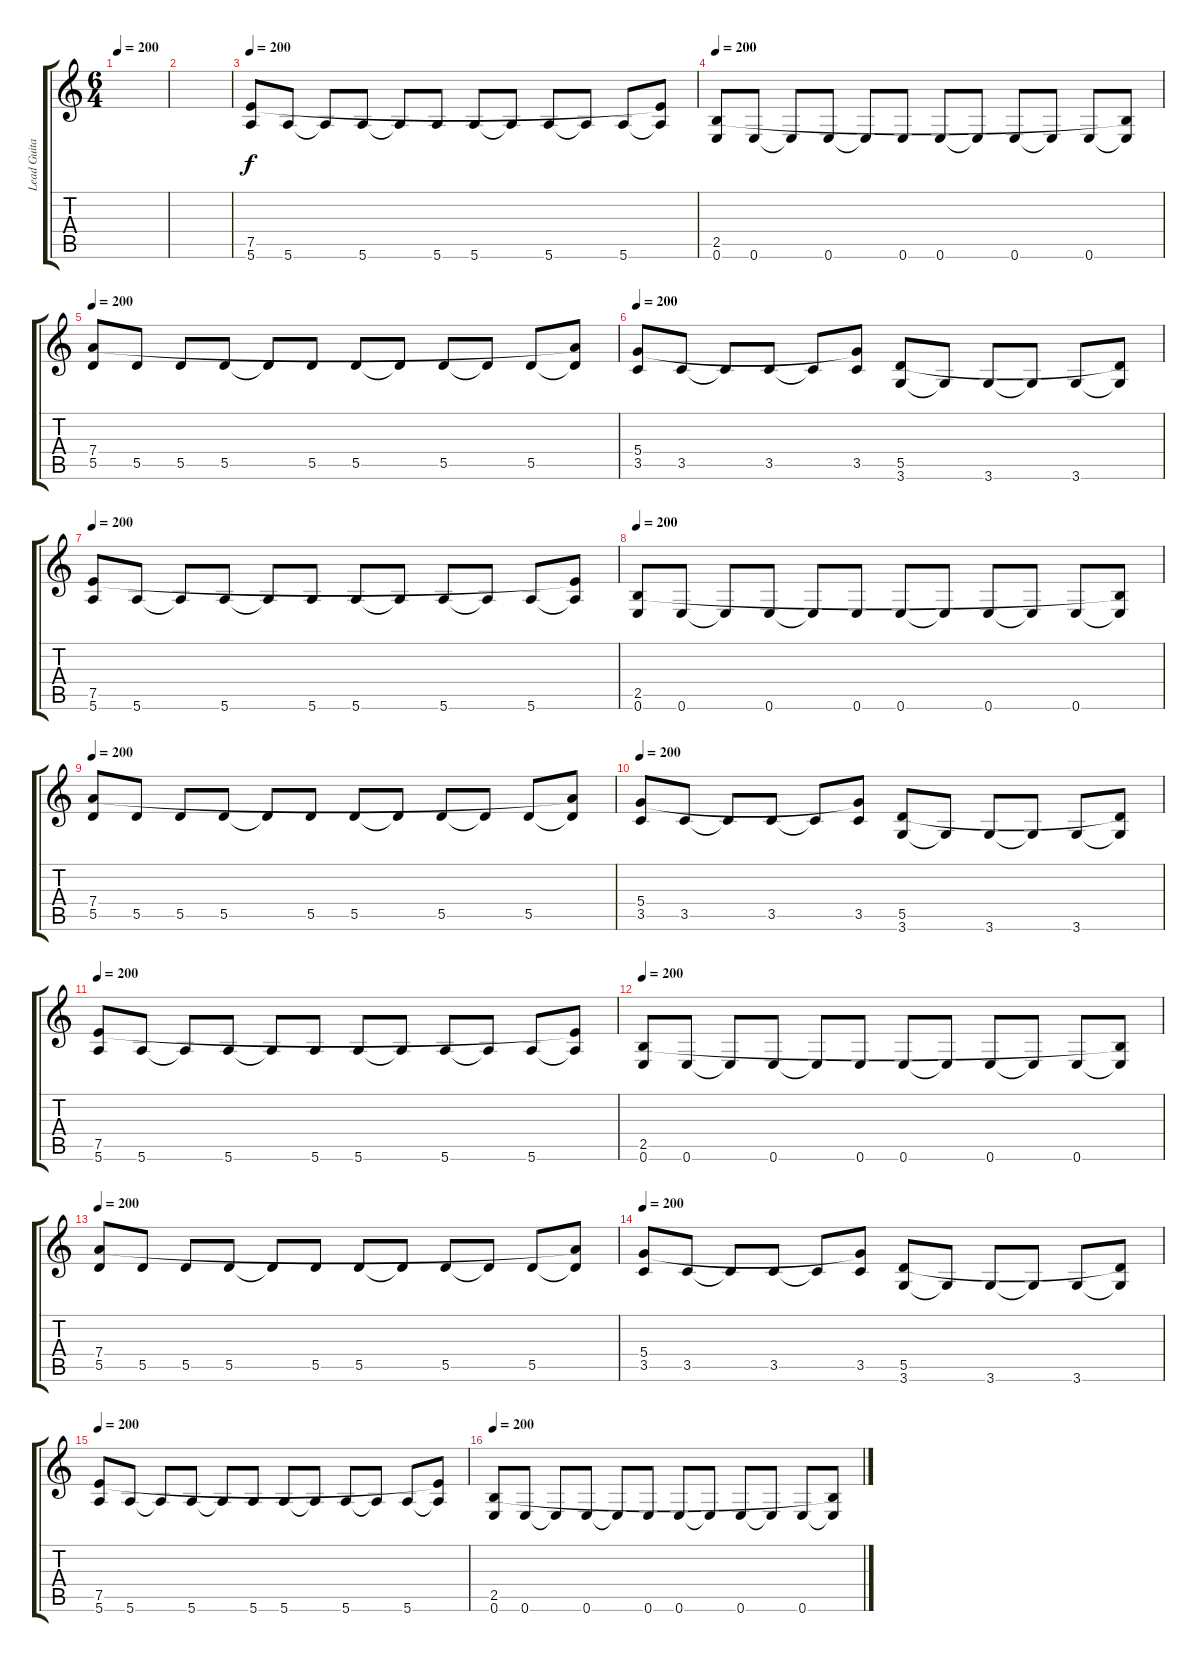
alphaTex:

\track ("Lead Guitar" "Lead Guita") {instrument distortionguitar}
\staff {score tabs}
\tuning (E4 B3 G3 D3 A2 E2) {hide}
\ts (6 4)
\tempo 200
\clef g2
\ks c
|
|
\tempo 200
(7.5 5.6).8 5.6.8 5.6{t}.8 5.6.8 5.6{t}.8 5.6.8 5.6.8 5.6{t}.8 5.6.8 5.6{t}.8 5.6.8 (7.5{t} 5.6{t}).8 |
\tempo 200
(2.5 0.6).8 0.6.8 0.6{t}.8 0.6.8 0.6{t}.8 0.6.8 0.6.8 0.6{t}.8 0.6.8 0.6{t}.8 0.6.8 (2.5{t} 0.6{t}).8 |
\tempo 200
(7.4 5.5).8 5.5.8 5.5.8 5.5.8 5.5{t}.8 5.5.8 5.5.8 5.5{t}.8 5.5.8 5.5{t}.8 5.5.8 (7.4{t} 5.5{t}).8 |
\tempo 200
(5.4 3.5).8 3.5.8 3.5{t}.8 3.5.8 3.5{t}.8 (5.4{t} 3.5).8 (5.5 3.6).8 3.6{t}.8 3.6.8 3.6{t}.8 3.6.8 (5.5{t} 3.6{t}).8 |
\tempo 200
(7.5 5.6).8 5.6.8 5.6{t}.8 5.6.8 5.6{t}.8 5.6.8 5.6.8 5.6{t}.8 5.6.8 5.6{t}.8 5.6.8 (7.5{t} 5.6{t}).8 |
\tempo 200
(2.5 0.6).8 0.6.8 0.6{t}.8 0.6.8 0.6{t}.8 0.6.8 0.6.8 0.6{t}.8 0.6.8 0.6{t}.8 0.6.8 (2.5{t} 0.6{t}).8 |
\tempo 200
(7.4 5.5).8 5.5.8 5.5.8 5.5.8 5.5{t}.8 5.5.8 5.5.8 5.5{t}.8 5.5.8 5.5{t}.8 5.5.8 (7.4{t} 5.5{t}).8 |
\tempo 200
(5.4 3.5).8 3.5.8 3.5{t}.8 3.5.8 3.5{t}.8 (5.4{t} 3.5).8 (5.5 3.6).8 3.6{t}.8 3.6.8 3.6{t}.8 3.6.8 (5.5{t} 3.6{t}).8 |
\tempo 200
(7.5 5.6).8 5.6.8 5.6{t}.8 5.6.8 5.6{t}.8 5.6.8 5.6.8 5.6{t}.8 5.6.8 5.6{t}.8 5.6.8 (7.5{t} 5.6{t}).8 |
\tempo 200
(2.5 0.6).8 0.6.8 0.6{t}.8 0.6.8 0.6{t}.8 0.6.8 0.6.8 0.6{t}.8 0.6.8 0.6{t}.8 0.6.8 (2.5{t} 0.6{t}).8 |
\tempo 200
(7.4 5.5).8 5.5.8 5.5.8 5.5.8 5.5{t}.8 5.5.8 5.5.8 5.5{t}.8 5.5.8 5.5{t}.8 5.5.8 (7.4{t} 5.5{t}).8 |
\tempo 200
(5.4 3.5).8 3.5.8 3.5{t}.8 3.5.8 3.5{t}.8 (5.4{t} 3.5).8 (5.5 3.6).8 3.6{t}.8 3.6.8 3.6{t}.8 3.6.8 (5.5{t} 3.6{t}).8 |
\tempo 200
(7.5 5.6).8 5.6.8 5.6{t}.8 5.6.8 5.6{t}.8 5.6.8 5.6.8 5.6{t}.8 5.6.8 5.6{t}.8 5.6.8 (7.5{t} 5.6{t}).8 |
\tempo 200
(2.5 0.6).8 0.6.8 0.6{t}.8 0.6.8 0.6{t}.8 0.6.8 0.6.8 0.6{t}.8 0.6.8 0.6{t}.8 0.6.8 (2.5{t} 0.6{t}).8
